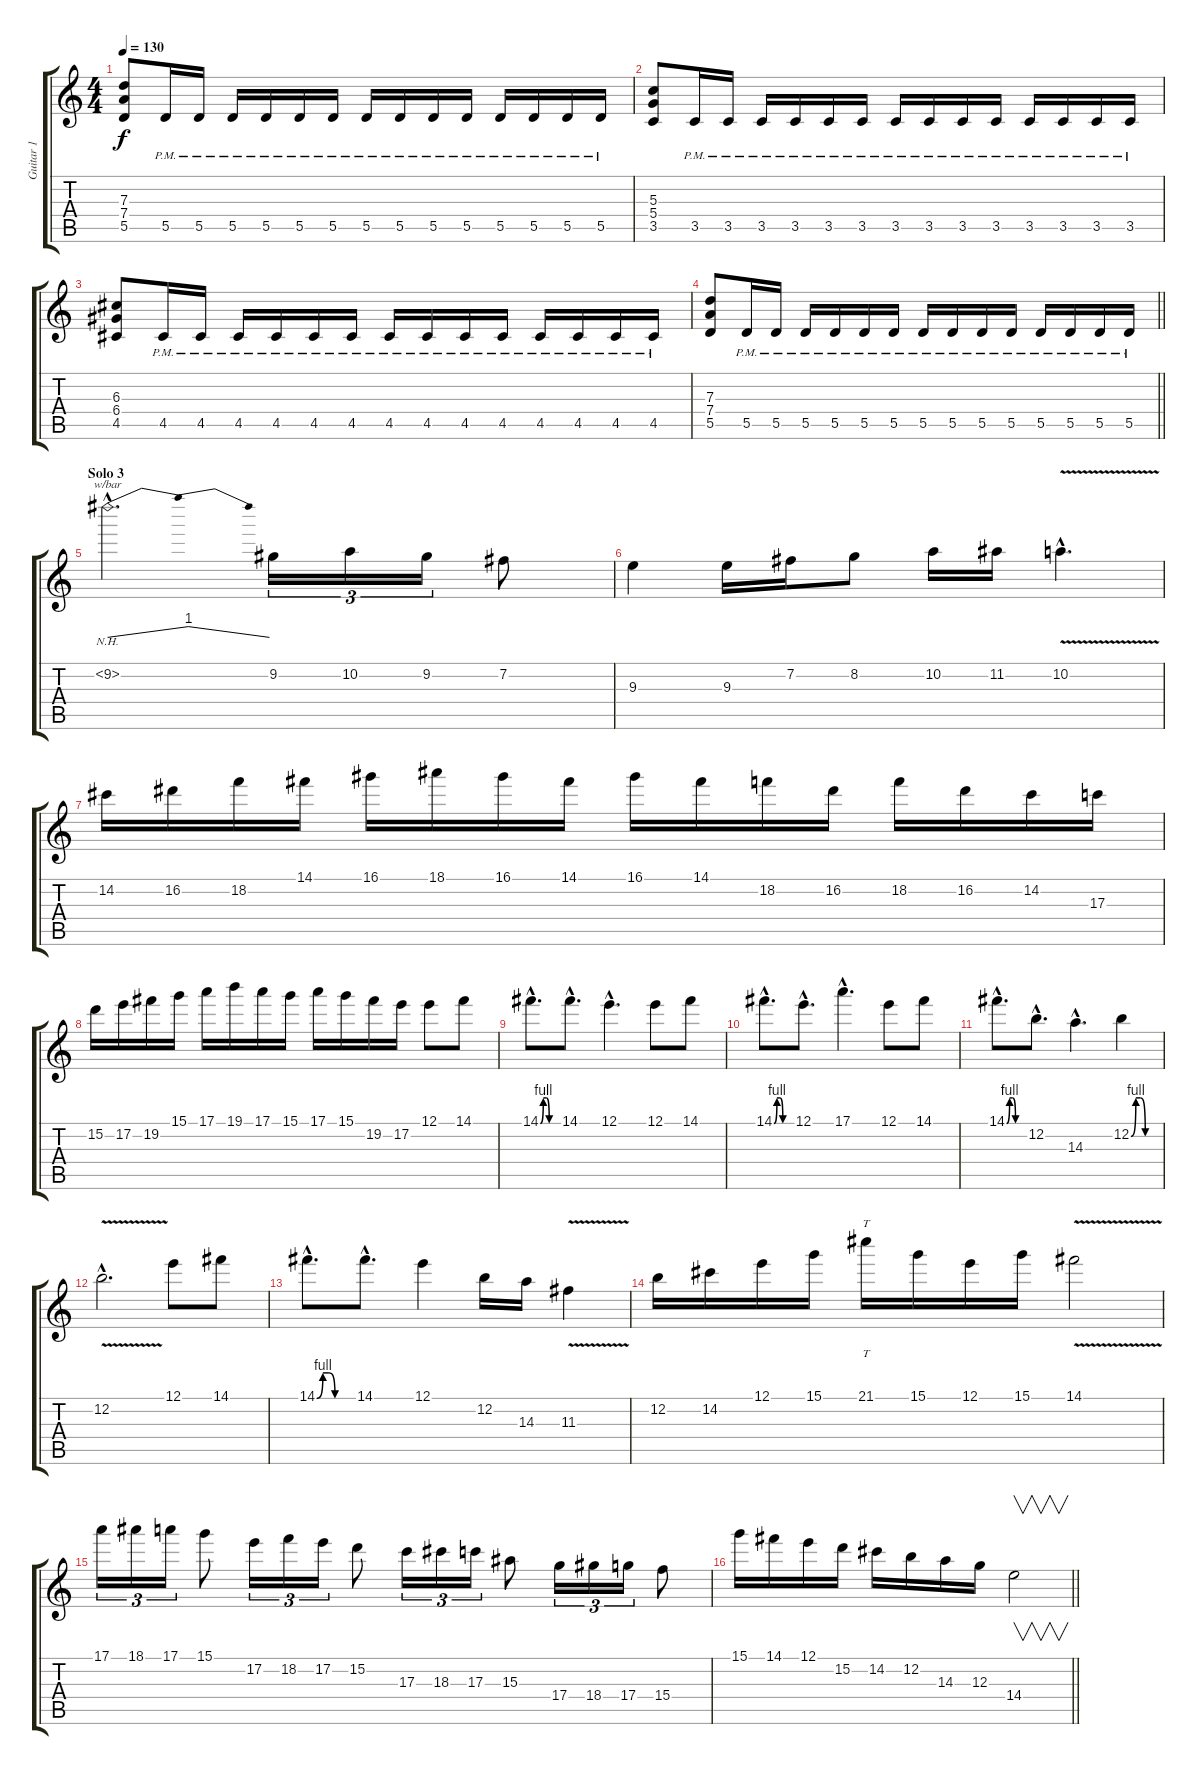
\track ("Guitar 1" "Guitar 1") {instrument distortionguitar}
\staff {score tabs}
\tuning (E4 B3 G3 D3 A2 E2) {hide}
\ts (4 4)
\tempo 130
\clef g2
\ks c
(7.3 7.4 5.5).8{dy f} 5.5{pm}.16 5.5{pm}.16 5.5{pm}.16 5.5{pm}.16 5.5{pm}.16 5.5{pm}.16 5.5{pm}.16 5.5{pm}.16 5.5{pm}.16 5.5{pm}.16 5.5{pm}.16 5.5{pm}.16 5.5{pm}.16 5.5{pm}.16 |
(5.3 5.4 3.5).8 3.5{pm}.16 3.5{pm}.16 3.5{pm}.16 3.5{pm}.16 3.5{pm}.16 3.5{pm}.16 3.5{pm}.16 3.5{pm}.16 3.5{pm}.16 3.5{pm}.16 3.5{pm}.16 3.5{pm}.16 3.5{pm}.16 3.5{pm}.16 |
(6.3 6.4 4.5).8 4.5{pm}.16 4.5{pm}.16 4.5{pm}.16 4.5{pm}.16 4.5{pm}.16 4.5{pm}.16 4.5{pm}.16 4.5{pm}.16 4.5{pm}.16 4.5{pm}.16 4.5{pm}.16 4.5{pm}.16 4.5{pm}.16 4.5{pm}.16 |
\barLineRight lightlight
(7.3 7.4 5.5).8 5.5{pm}.16 5.5{pm}.16 5.5{pm}.16 5.5{pm}.16 5.5{pm}.16 5.5{pm}.16 5.5{pm}.16 5.5{pm}.16 5.5{pm}.16 5.5{pm}.16 5.5{pm}.16 5.5{pm}.16 5.5{pm}.16 5.5{pm}.16 |
\section ("" "Solo 3")
9.2{nh hac}.2{d tbe (dip default 0 0 30 4 60 0)} 9.2.16{tu (3 2)} 10.2.16{tu (3 2)} 9.2.16{tu (3 2)} 7.2.8 |
9.3.4 9.3.16 7.2.16 8.2.8 10.2.16 11.2.16 10.2{v hac}.4{d} |
14.2.16 16.2.16 18.2.16 14.1.16 16.1.16 18.1.16 16.1.16 14.1.16 16.1.16 14.1.16 18.2.16 16.2.16 18.2.16 16.2.16 14.2.16 17.3.16 |
15.2.16 17.2.16 19.2.16 15.1.16 17.1.16 19.1.16 17.1.16 15.1.16 17.1.16 15.1.16 19.2.16 17.2.16 12.1.8 14.1.8 |
14.1{be (custom 0 0 10 4 20 4 30 0 60 0) hac}.8{d} 14.1{hac}.8{d} 12.1{hac}.4{d} 12.1.8 14.1.8 |
14.1{be (custom 0 0 10 4 20 4 30 0 60 0) hac}.8{d} 12.1{hac}.8{d} 17.1{hac}.4{d} 12.1.8 14.1.8 |
14.1{be (custom 0 0 10 4 20 4 30 0 60 0) hac}.8{d} 12.2{hac}.8{d} 14.3{hac}.4{d} 12.2{be (custom 0 0 10 4 20 4 30 0 60 0)}.4 |
12.2{v hac}.2{d} 12.1.8 14.1.8 |
14.1{be (custom 0 0 10 4 20 4 30 0 60 0) hac}.8{d} 14.1{hac}.8{d} 12.1.4 12.2.16 14.3.16 11.3{v}.4 |
12.2.16 14.2.16 12.1.16 15.1.16 21.1.16{tt} 15.1.16 12.1.16 15.1.16 14.1{v}.2 |
17.1.16{tu (3 2)} 18.1.16{tu (3 2)} 17.1.16{tu (3 2)} 15.1.8 17.2.16{tu (3 2)} 18.2.16{tu (3 2)} 17.2.16{tu (3 2)} 15.2.8 17.3.16{tu (3 2)} 18.3.16{tu (3 2)} 17.3.16{tu (3 2)} 15.3.8 17.4.16{tu (3 2)} 18.4.16{tu (3 2)} 17.4.16{tu (3 2)} 15.4.8 |
\barLineRight lightlight
15.1.16 14.1.16 12.1.16 15.2.16 14.2.16 12.2.16 14.3.16 12.3.16 14.4{ss}.2{v instrument guitarharmonics}
